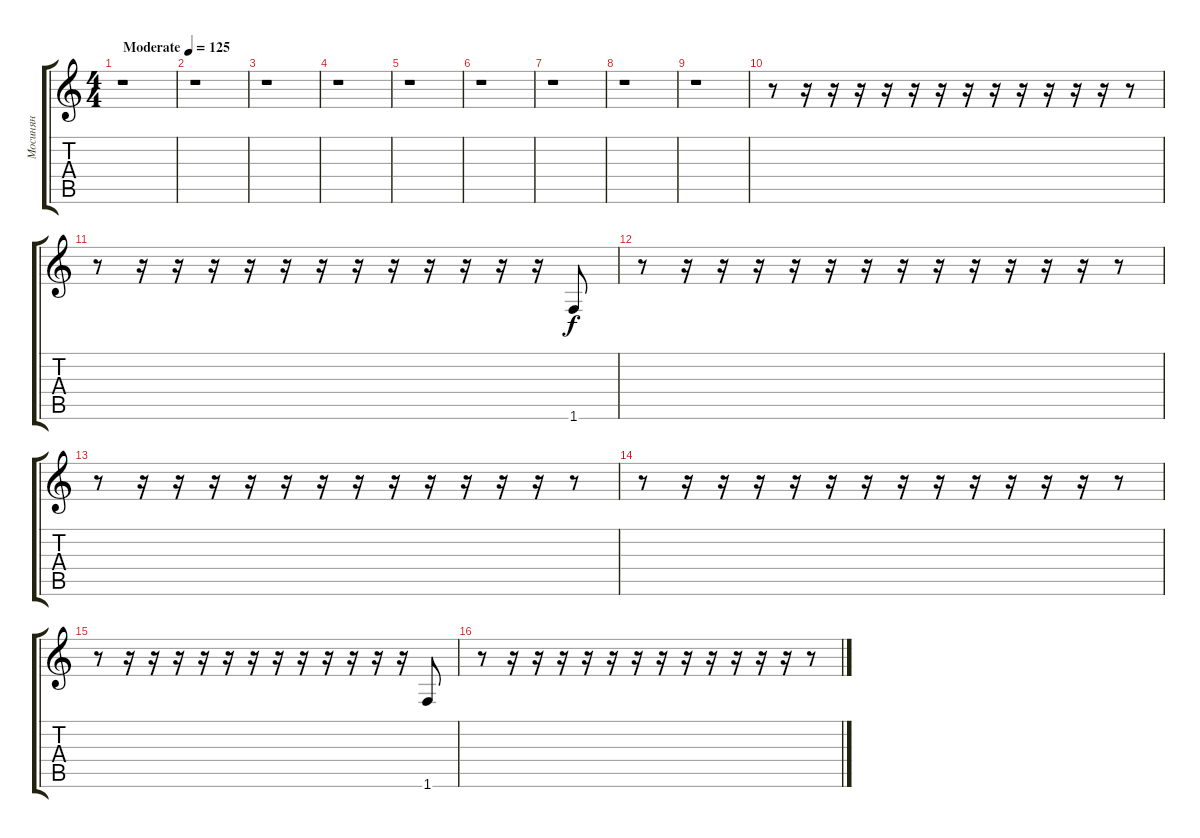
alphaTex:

\track ("Мосинян" "Мосинян") {instrument electricbasspick}
\staff {score tabs}
\tuning (E4 B3 G3 D3 A2 E2) {hide}
\ts (4 4)
\tempo (125 "Moderate")
\clef g2
\ks c
r.1{dy f instrument electricbasspick} |
r.1 |
r.1 |
r.1 |
r.1 |
r.1 |
r.1 |
r.1 |
r.1 |
r.8 r.16 r.16 r.16 r.16 r.16 r.16 r.16 r.16 r.16 r.16 r.16 r.16 r.8 |
r.8 r.16 r.16 r.16 r.16 r.16 r.16 r.16 r.16 r.16 r.16 r.16 r.16 1.6.8 |
r.8 r.16 r.16 r.16 r.16 r.16 r.16 r.16 r.16 r.16 r.16 r.16 r.16 r.8 |
r.8 r.16 r.16 r.16 r.16 r.16 r.16 r.16 r.16 r.16 r.16 r.16 r.16 r.8 |
r.8 r.16 r.16 r.16 r.16 r.16 r.16 r.16 r.16 r.16 r.16 r.16 r.16 r.8 |
r.8 r.16 r.16 r.16 r.16 r.16 r.16 r.16 r.16 r.16 r.16 r.16 r.16 1.6.8 |
r.8 r.16 r.16 r.16 r.16 r.16 r.16 r.16 r.16 r.16 r.16 r.16 r.16 r.8
